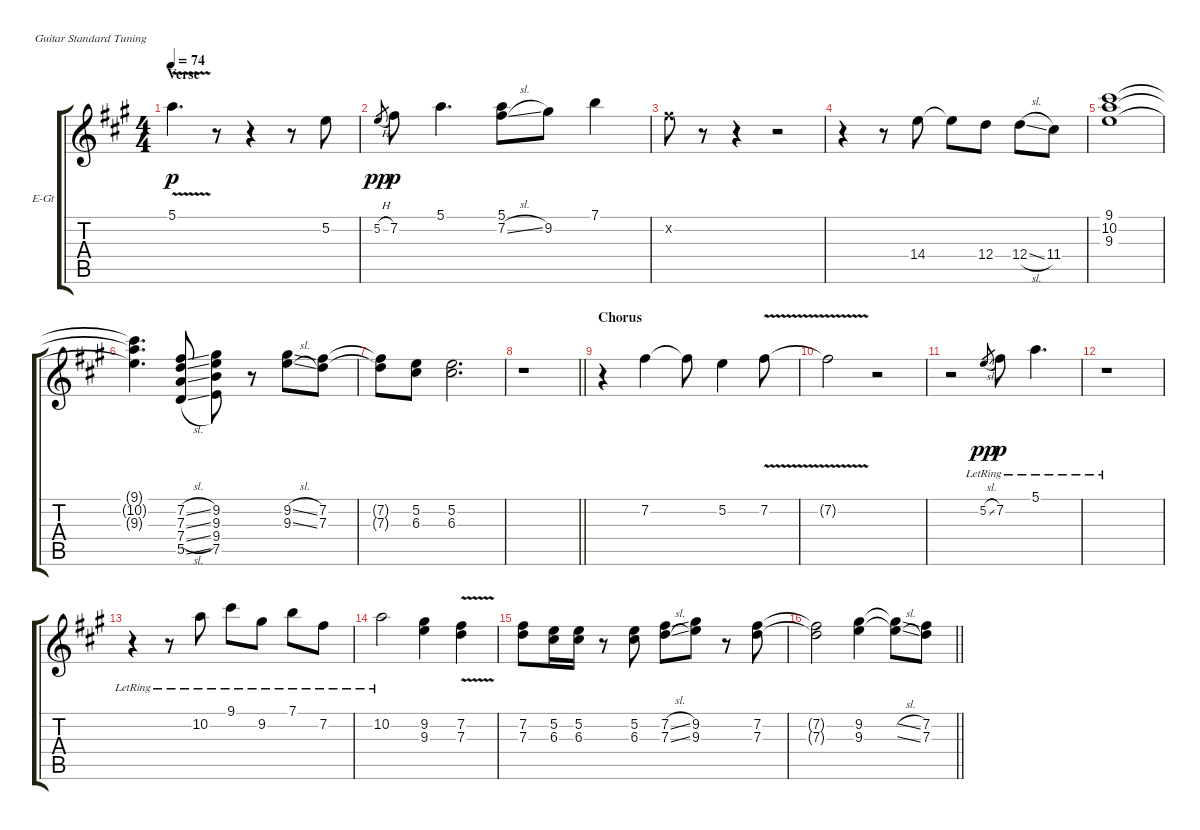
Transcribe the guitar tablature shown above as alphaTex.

\bracketExtendMode groupsimilarinstruments
\firstSystemTrackNameOrientation horizontal
\otherSystemsTrackNameOrientation horizontal
\track ("Guitar 2" "E-Gt") {instrument overdrivenguitar}
\staff {score tabs}
\tuning (E4 B3 G3 D3 A2 E2)
\ts (4 4)
\section ("" "Verse")
\tempo 74
\clef g2
\ks a
5.1{v}.4{d dy p} r.8 r.4 r.8 5.2.8 |
5.2{h}.8{gr dy pp} 7.2.8{dy p} 5.1.4{d} (5.1 7.2{sl}).8 9.2.8 7.1.4 |
7.2{x}.8 r.8 r.4 r.2 |
r.4 r.8 14.4.8 14.4{t}.8 12.4.8 12.4{sl}.8 11.4.8 |
(9.1 10.2 9.3).1 |
(9.1{t} 10.2{t} 9.3{t}).4{d} (7.2{sl} 7.3{sl} 7.4{sl} 5.5{sl}).8 (9.2 9.3 9.4 7.5).8 r.8 (9.2{sl} 9.3{sl}).8 (7.2 7.3).8 |
(7.2{t} 7.3{t}).8 (5.2 6.3).8 (5.2 6.3).2{d} |
\barLineRight lightlight
r.1 |
\section ("" "Chorus")
r.4 7.2.4 7.2{t}.8 5.2.4 7.2{v}.8 |
7.2{v t}.2 r.2 |
r.2 5.2{sl lr}.8{gr dy pp} 7.2{lr}.8{dy p} 5.1{lr}.4{d} |
r.1 |
r.4 r.8 10.2{lr}.8 9.1{lr}.8 9.2{lr}.8 7.1{lr}.8 7.2{lr}.8 |
10.2{lr}.2 (9.2 9.3).4 (7.2{v} 7.3).4 |
(7.2 7.3).8 (5.2 6.3).16 (5.2 6.3).16 r.8 (5.2 6.3).8 (7.2{sl} 7.3{sl}).8 (9.2 9.3).8 r.8 (7.2 7.3).8 |
\barLineRight lightlight
(7.2{t} 7.3{t}).2 (9.2 9.3).4 (9.2{sl t} 9.3{sl t}).8 (7.2 7.3).8
